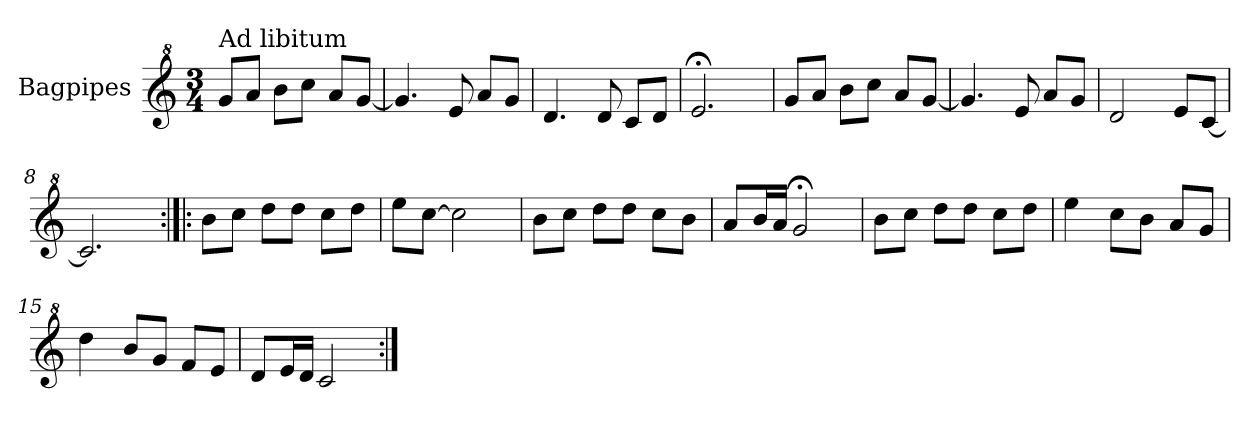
**kern
*part1
*staff1
*I"Bagpipes
*I'Bag
*clefG^2
*k[]
*C:
*M3/4
=1
!LO:TX:a:t=Ad libitum
8gg/L
8aa/J
8bb\L
8ccc\J
8aa/L
[8gg/J
=2
4.gg/]
8ee/
8aa/L
8gg/J
=3
4.dd/
8dd/
8cc/L
8dd/J
=4
2.ee;</
=5
8gg/L
8aa/J
8bb\L
8ccc\J
8aa/L
[8gg/J
=6
4.gg/]
8ee/
8aa/L
8gg/J
=7
2dd/
8ee/L
[8cc/J
=8
2.cc/]
=9:|!|:
8bb\L
8ccc\J
8ddd\L
8ddd\J
8ccc\L
8ddd\J
!!LO:LB:g=z
=10
8eee\L
[8ccc\J
2ccc\]
=11
8bb\L
8ccc\J
8ddd\L
8ddd\J
8ccc\L
8bb\J
=12
8aa/L
16bb/L
16aa/JJ
2gg;</
=13
8bb\L
8ccc\J
8ddd\L
8ddd\J
8ccc\L
8ddd\J
=14
4eee\
8ccc\L
8bb\J
8aa/L
8gg/J
=15
4ddd\
8bb/L
8gg/J
8ff/L
8ee/J
=16
8dd/L
16ee/L
16dd/JJ
2cc/
=:|!
*-
